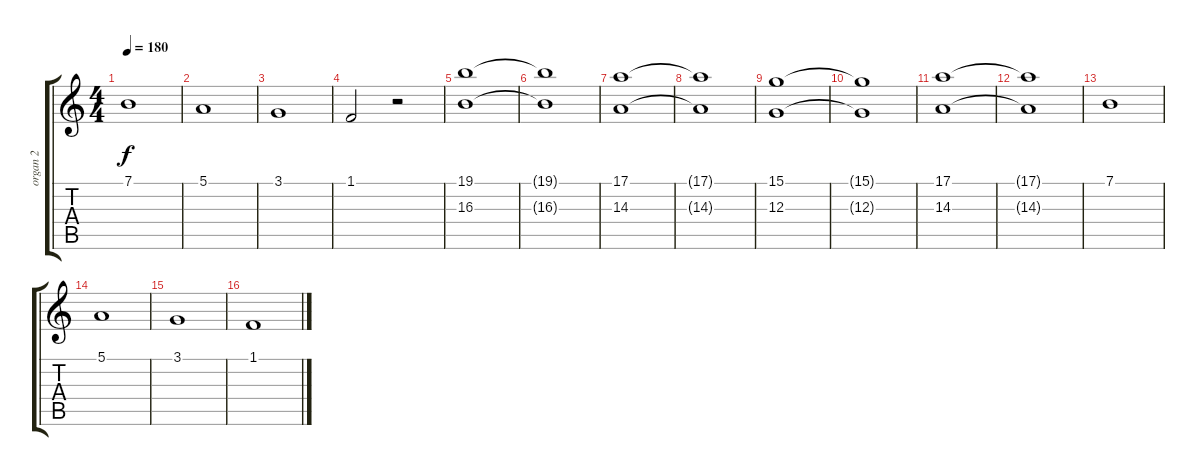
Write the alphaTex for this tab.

\track ("organ 2" "organ 2") {instrument churchorgan}
\staff {score tabs}
\tuning (E4 B3 G3 D3 A2 E2) {hide}
\ts (4 4)
\tempo 180
\clef g2
\ks c
7.1.1{dy f} |
5.1.1 |
3.1.1 |
1.1.2 r.2 |
(19.1 16.3).1 |
(19.1{t} 16.3{t}).1 |
(17.1 14.3).1 |
(17.1{t} 14.3{t}).1 |
(15.1 12.3).1 |
(15.1{t} 12.3{t}).1 |
(17.1 14.3).1 |
(17.1{t} 14.3{t}).1 |
7.1.1 |
5.1.1 |
3.1.1 |
1.1.1
